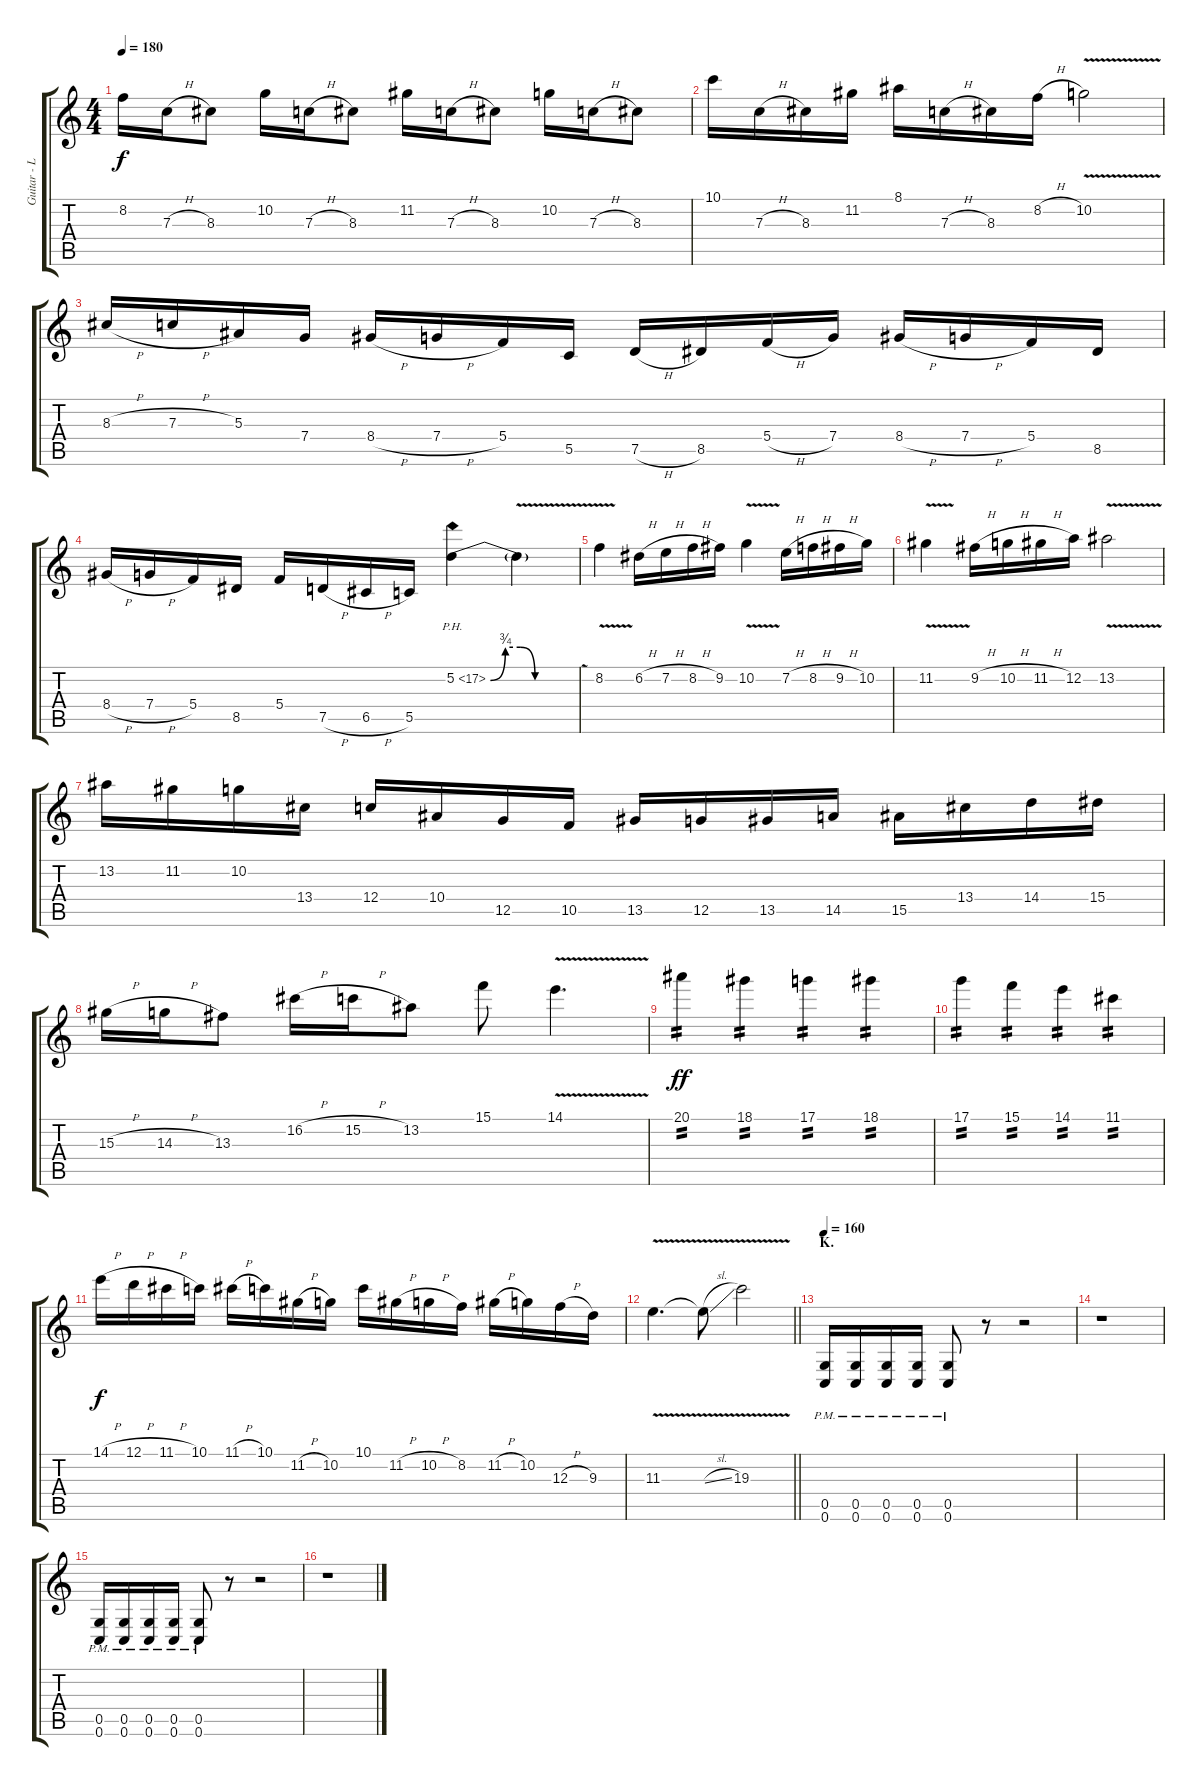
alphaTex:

\track ("Guitar - Left" "Guitar - L") {instrument distortionguitar}
\staff {score tabs}
\tuning (D4 A3 F3 C3 G2 C2) {hide}
\ts (4 4)
\tempo 180
\clef g2
\ks c
8.2.16{dy f} 7.3{h}.16 8.3.8 10.2.16 7.3{h}.16 8.3.8 11.2.16 7.3{h}.16 8.3.8 10.2.16 7.3{h}.16 8.3.8 |
10.1.16 7.3{h}.16 8.3.16 11.2.16 8.1.16 7.3{h}.16 8.3.16 8.2{h}.16 10.2{v}.2 |
8.3{h}.16 7.3{h}.16 5.3.16 7.4.16 8.4{h}.16 7.4{h}.16 5.4.16 5.5.16 7.5{h}.16 8.5.16 5.4{h}.16 7.4.16 8.4{h}.16 7.4{h}.16 5.4.16 8.5.16 |
8.4{h}.16 7.4{h}.16 5.4.16 8.5.16 5.4.16 7.5{h}.16 6.5{h}.16 5.5.16 5.2{be (custom 0 0 10 3 20 3 30 0 60 0) ph 12}.4 5.2{v t}.4 |
8.2{v}.4 6.2{h}.16 7.2{h}.16 8.2{h}.16 9.2.16 10.2{v}.4 7.2{h}.16 8.2{h}.16 9.2{h}.16 10.2.16 |
11.2{v}.4 9.2{h}.16 10.2{h}.16 11.2{h}.16 12.2.16 13.2{v}.2 |
13.2.16 11.2.16 10.2.16 13.4.16 12.4.16 10.4.16 12.5.16 10.5.16 13.5.16 12.5.16 13.5.16 14.5.16 15.5.16 13.4.16 14.4.16 15.4.16 |
15.3{h}.16 14.3{h}.16 13.3.8 16.2{h}.16 15.2{h}.16 13.2.8 15.1.8 14.1{v}.4{d} |
20.1.4{tp 2 dy ff} 18.1.4{tp 2} 17.1.4{tp 2} 18.1.4{tp 2} |
17.1.4{tp 2} 15.1.4{tp 2} 14.1.4{tp 2} 11.1.4{tp 2} |
14.1{h}.16{dy f} 12.1{h}.16 11.1{h}.16 10.1.16 11.1{h}.16 10.1.16 11.2{h}.16 10.2.16 10.1.16 11.2{h}.16 10.2{h}.16 8.2.16 11.2{h}.16 10.2.16 12.3{h}.16 9.3.16 |
\barLineRight lightlight
11.3{v}.4{d} 11.3{sl t}.8 19.3{v}.2 |
\section ("" "K.")
\tempo 160
(0.5{pm} 0.6{pm}).16 (0.5{pm} 0.6{pm}).16 (0.5{pm} 0.6{pm}).16 (0.5{pm} 0.6{pm}).16 (0.5{pm} 0.6{pm}).8 r.8 r.2 |
r.1 |
(0.5{pm} 0.6{pm}).16 (0.5{pm} 0.6{pm}).16 (0.5{pm} 0.6{pm}).16 (0.5{pm} 0.6{pm}).16 (0.5{pm} 0.6{pm}).8 r.8 r.2 |
r.1
